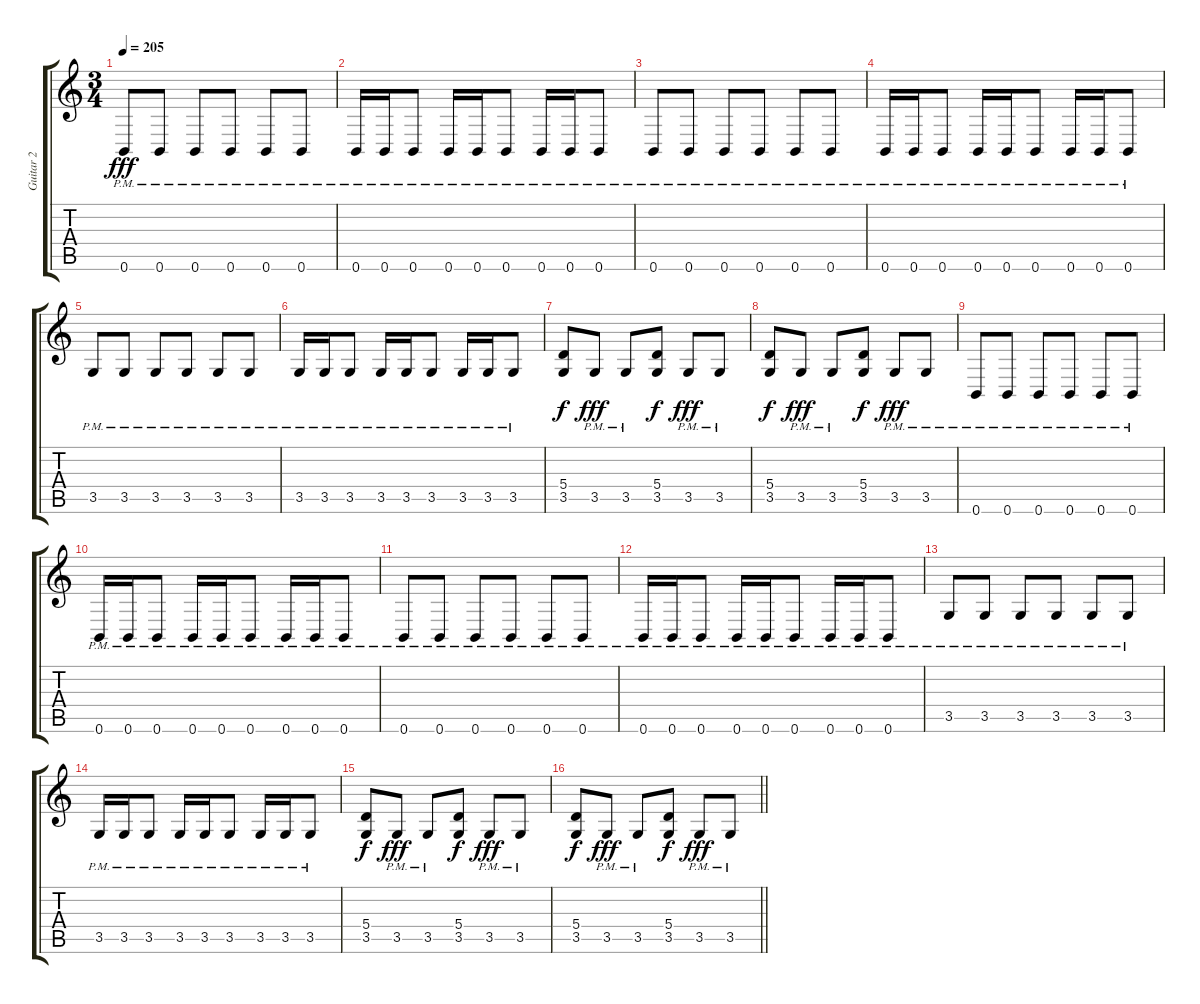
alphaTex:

\track ("Guitar 2" "Guitar 2") {instrument distortionguitar}
\staff {score tabs}
\tuning (B3 Gb3 D3 A2 E2 B1) {hide}
\ts (3 4)
\tempo 205
\clef g2
\ks c
0.6{pm}.8{dy fff} 0.6{pm}.8 0.6{pm}.8 0.6{pm}.8 0.6{pm}.8 0.6{pm}.8 |
0.6{pm}.16 0.6{pm}.16 0.6{pm}.8 0.6{pm}.16 0.6{pm}.16 0.6{pm}.8 0.6{pm}.16 0.6{pm}.16 0.6{pm}.8 |
0.6{pm}.8 0.6{pm}.8 0.6{pm}.8 0.6{pm}.8 0.6{pm}.8 0.6{pm}.8 |
0.6{pm}.16 0.6{pm}.16 0.6{pm}.8 0.6{pm}.16 0.6{pm}.16 0.6{pm}.8 0.6{pm}.16 0.6{pm}.16 0.6{pm}.8 |
3.5{pm}.8 3.5{pm}.8 3.5{pm}.8 3.5{pm}.8 3.5{pm}.8 3.5{pm}.8 |
3.5{pm}.16 3.5{pm}.16 3.5{pm}.8 3.5{pm}.16 3.5{pm}.16 3.5{pm}.8 3.5{pm}.16 3.5{pm}.16 3.5{pm}.8 |
(5.4 3.5).8{dy f} 3.5{pm}.8{dy fff} 3.5{pm}.8 (5.4 3.5).8{dy f} 3.5{pm}.8{dy fff} 3.5{pm}.8 |
(5.4 3.5).8{dy f} 3.5{pm}.8{dy fff} 3.5{pm}.8 (5.4 3.5).8{dy f} 3.5{pm}.8{dy fff} 3.5{pm}.8 |
0.6{pm}.8 0.6{pm}.8 0.6{pm}.8 0.6{pm}.8 0.6{pm}.8 0.6{pm}.8 |
0.6{pm}.16 0.6{pm}.16 0.6{pm}.8 0.6{pm}.16 0.6{pm}.16 0.6{pm}.8 0.6{pm}.16 0.6{pm}.16 0.6{pm}.8 |
0.6{pm}.8 0.6{pm}.8 0.6{pm}.8 0.6{pm}.8 0.6{pm}.8 0.6{pm}.8 |
0.6{pm}.16 0.6{pm}.16 0.6{pm}.8 0.6{pm}.16 0.6{pm}.16 0.6{pm}.8 0.6{pm}.16 0.6{pm}.16 0.6{pm}.8 |
3.5{pm}.8 3.5{pm}.8 3.5{pm}.8 3.5{pm}.8 3.5{pm}.8 3.5{pm}.8 |
3.5{pm}.16 3.5{pm}.16 3.5{pm}.8 3.5{pm}.16 3.5{pm}.16 3.5{pm}.8 3.5{pm}.16 3.5{pm}.16 3.5{pm}.8 |
(5.4 3.5).8{dy f} 3.5{pm}.8{dy fff} 3.5{pm}.8 (5.4 3.5).8{dy f} 3.5{pm}.8{dy fff} 3.5{pm}.8 |
\barLineRight lightlight
(5.4 3.5).8{dy f} 3.5{pm}.8{dy fff} 3.5{pm}.8 (5.4 3.5).8{dy f} 3.5{pm}.8{dy fff} 3.5{pm}.8
